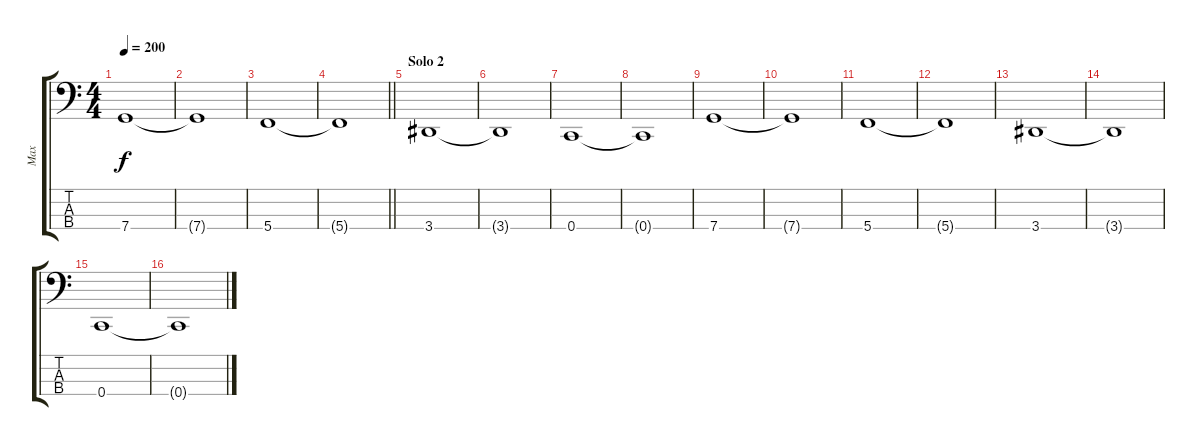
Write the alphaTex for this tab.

\track ("Max" "Max") {instrument distortionguitar}
\staff {score tabs}
\tuning (F2 C2 G1 C1) {hide}
\ts (4 4)
\tempo 200
\clef f4
\ks c
7.4.1{dy f} |
7.4{t}.1 |
5.4.1 |
\barLineRight lightlight
5.4{t}.1 |
\section ("" "Solo 2")
3.4.1 |
3.4{t}.1 |
0.4.1 |
0.4{t}.1 |
7.4.1 |
7.4{t}.1 |
5.4.1 |
5.4{t}.1 |
3.4.1 |
3.4{t}.1 |
0.4.1 |
0.4{t}.1
